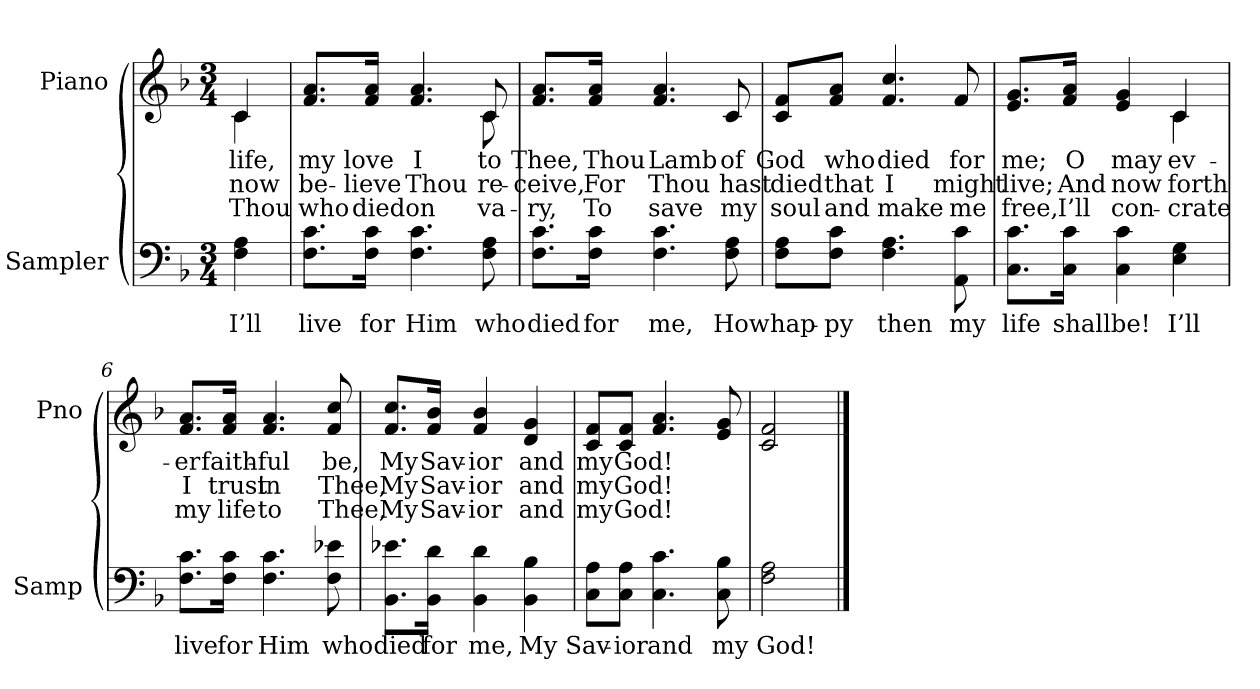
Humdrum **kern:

**kern	**text	**kern	**text	**text	**text
*part2	*part2	*part1	*part1	*part1	*part1
*staff2	*staff2	*staff1	*staff1	*staff1	*staff1
*I"Sampler	*	*I"Piano	*	*	*
*I'Samp	*	*I'Pno	*	*	*
*clefF4	*	*clefG2	*	*	*
*k[b-]	*	*k[b-]	*	*	*
*F:	*	*F:	*	*	*
*M3/4	*	*M3/4	*	*	*
=1	=1	=1	=1	=1	=1
*	*	*^	*	*	*
4F 4A	I’ll	4c/	4c	life,	now	Thou
=2	=2	=2	=2	=2	=2	=2
8.F\ 8.c\L	live	8.f/ 8.a/L	8ryy	my	be-	who
*	*	*v	*v	*	*	*
16F\ 16c\Jk	for	16f/ 16a/Jk	love	-lieve	died
4.F 4.c	Him	4.f 4.a	I	Thou	on
*	*	*^	*	*	*
8F 8A	who	8c/	8c	to	re-	-va-
*	*	*v	*v	*	*	*
=3	=3	=3	=3	=3	=3
8.F\ 8.c\L	died	8.f/ 8.a/L	Thee,	-ceive,	-ry,
16F\ 16c\Jk	for	16f/ 16a/Jk	Thou	For	To
4.F 4.c	me,	4.f 4.a	Lamb	Thou	save
8F 8A	How	8c	of	hast	my
=4	=4	=4	=4	=4	=4
8F\ 8A\L	hap-	8c/ 8f/L	God	died	soul
8F\ 8c\J	-py	8f/ 8a/J	who	that	and
4.F 4.A	then	4.f 4.cc	died	I	make
8AA 8c	my	8f	for	might	me
=5	=5	=5	=5	=5	=5
*	*	*^	*	*	*
8.C\ 8.c\L	life	8.e/ 8.g/L	2ryy	me;	live;	free,
16C\ 16c\Jk	shall	16f/ 16a/Jk	.	O	And	I’ll
4C 4c	be!	4e 4g	.	may	now	con-
4E 4G	I’ll	4c/	4c	ev-	-forth	-crate
*	*	*v	*v	*	*	*
=6	=6	=6	=6	=6	=6
8.F\ 8.c\L	live	8.f/ 8.a/L	-er	I	my
16F\ 16c\Jk	for	16f/ 16a/Jk	faith-	trust	life
4.F 4.c	Him	4.f 4.a	-ful	in	to
8F 8e-X	who	8f 8cc	be,	Thee,	Thee,
=7	=7	=7	=7	=7	=7
8.BB-\ 8.e-X\L	died	8.f/ 8.cc/L	My	My	My
16BB-\ 16d\Jk	for	16f/ 16b-/Jk	Sav-	Sav-	Sav-
4BB- 4d	me,	4f 4b-	-ior	-ior	-ior
4BB- 4B-	My	4d 4g	and	and	and
=8	=8	=8	=8	=8	=8
8C\ 8A\L	Sav-	8c/ 8f/L	my	my	my
8C\ 8A\J	-ior	8c/ 8f/J	God!	God!	God!
4.C 4.c	and	4.f 4.a	.	.	.
8C 8B-	my	8e 8g	.	.	.
=9	=9	=9	=9	=9	=9
2F 2A	God!	2c/ 2f/	.	.	.
==	==	==	==	==	==
*-	*-	*-	*-	*-	*-
